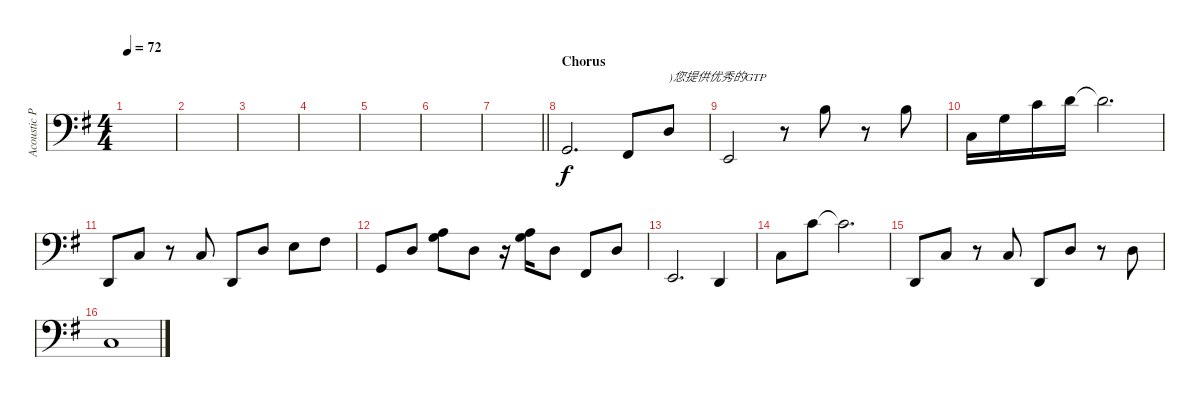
\track ("Acoustic Piano (Staff 2)" "Acoustic P") {instrument acousticgrandpiano}
\staff {score}
\tuning (E4 B3 G3 D3 A2 E2 B1) {hide}
\ts (4 4)
\tempo 72
\clef f4
\ks g
|
|
|
|
|
|
\barLineRight lightlight
|
\section ("" "Chorus")
3.6.2{d} 2.6.8 0.4.8{txt ")您提供优秀的GTP"} |
0.6.2 r.8 0.2.8 r.8 0.2.8 |
3.5.16 0.3.16 1.2.16 3.2.16 3.2{t}.2{d} |
3.7.8 3.5.8 r.8 3.5.8 3.7.8 0.4.8 2.4.8 4.4.8 |
3.6.8 0.4.8 (0.3 7.4).8 0.4.8 r.16 (0.3 7.4).16 0.4.8 2.6.8 0.4.8 |
0.6.2{d} 3.7.4 |
3.5.8 1.2.8 1.2{t}.2{d} |
3.7.8 3.5.8 r.8 3.5.8 3.7.8 0.4.8 r.8 0.4.8 |
3.5.1
